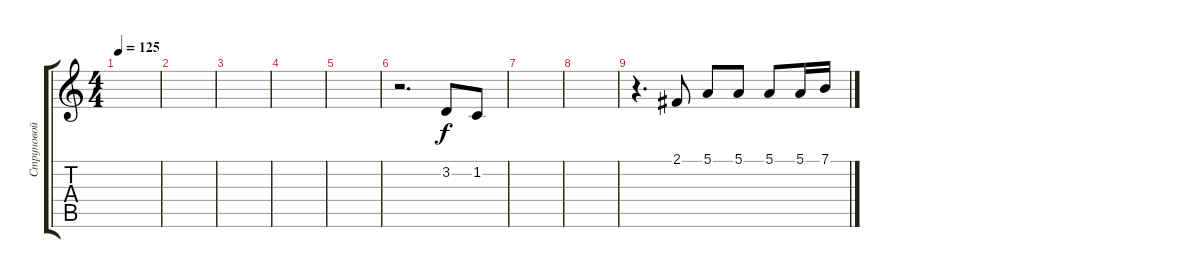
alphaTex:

\track ("Струновой оркестр" "Струновой ") {instrument orchestrahit}
\staff {score tabs}
\tuning (E4 B3 G3 D3 A2 E2) {hide}
\ts (4 4)
\tempo 125
\clef g2
\ks c
|
|
|
|
|
r.2{d} 3.2.8 1.2.8 |
|
|
r.4{d} 2.1.8 5.1.8 5.1.8 5.1.8 5.1.16 7.1.16
